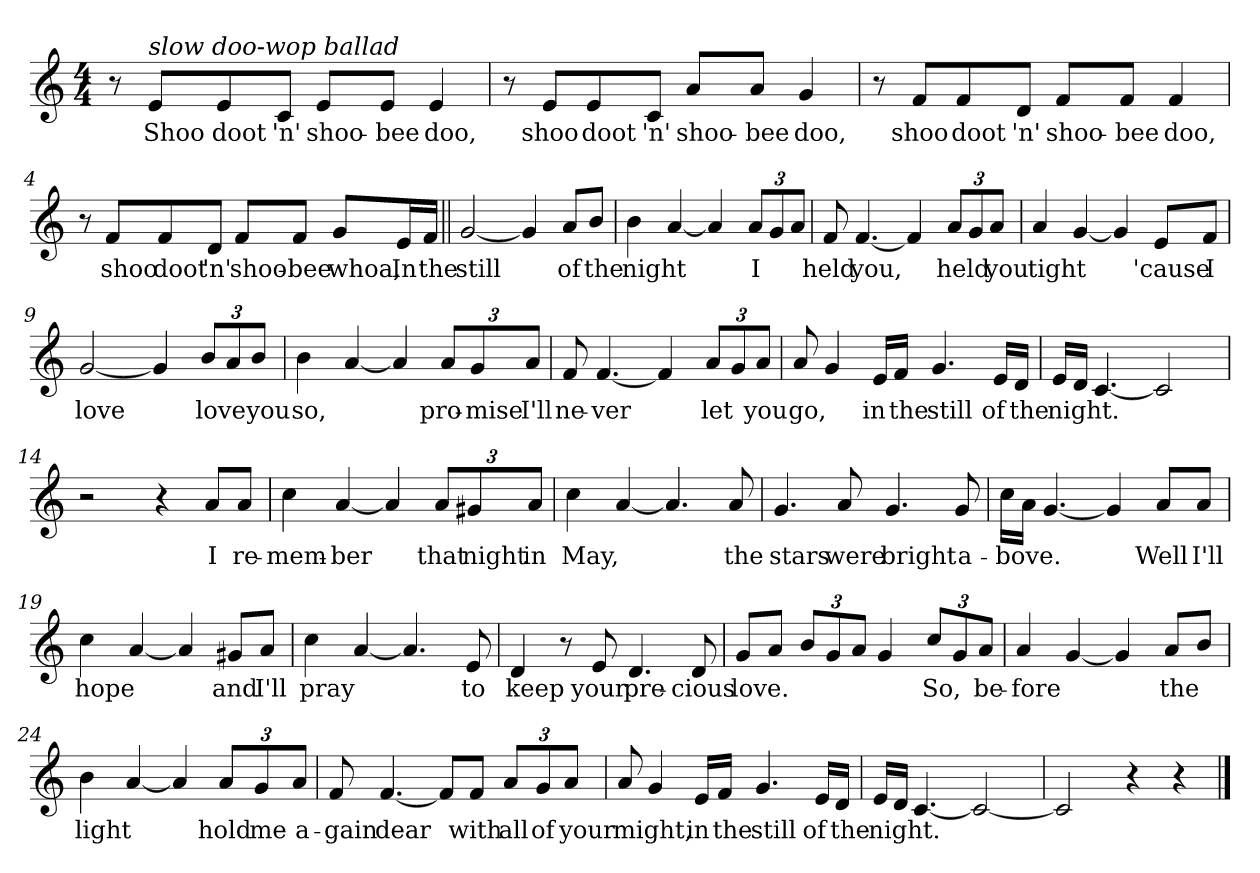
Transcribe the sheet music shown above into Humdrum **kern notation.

**kern	**text
*part1	*part1
*staff1	*staff1
*clefG2	*
*k[]	*
*C:	*
*M4/4	*
=1	=1
8r	.
!LO:TX:a:i:t=slow doo-wop ballad	!
!	!LO:LY:b
8e/L	Shoo
!	!LO:LY:b
8e/	doot
!	!LO:LY:b
8c/J	'n'
!	!LO:LY:b
8e/L	shoo-
!	!LO:LY:b
8e/J	-bee
!	!LO:LY:b
4e/	doo,
=2	=2
8r	.
!	!LO:LY:b
8e/L	shoo
!	!LO:LY:b
8e/	doot
!	!LO:LY:b
8c/J	'n'
!	!LO:LY:b
8a/L	shoo-
!	!LO:LY:b
8a/J	-bee
!	!LO:LY:b
4g/	doo,
=3	=3
8r	.
!	!LO:LY:b
8f/L	shoo
!	!LO:LY:b
8f/	doot
!	!LO:LY:b
8d/J	'n'
!	!LO:LY:b
8f/L	shoo-
!	!LO:LY:b
8f/J	-bee
!	!LO:LY:b
4f/	doo,
!!LO:LB:g=z
=4	=4
8r	.
!	!LO:LY:b
8f/L	shoo
!	!LO:LY:b
8f/	doot
!	!LO:LY:b
8d/J	'n'
!	!LO:LY:b
8f/L	shoo-
!	!LO:LY:b
8f/J	-bee
!	!LO:LY:b
8g/L	whoa,
!	!LO:LY:b
16e/L	In
!	!LO:LY:b
16f/JJ	the
=5||	=5||
!	!LO:LY:b
[2g/	still
4g/]	.
!	!LO:LY:b
8a/L	of
!	!LO:LY:b
8b/J	the
=6	=6
!	!LO:LY:b
4b\	night
[4a/	.
4a/]	.
!	!LO:LY:b
12a/L	I
12g/	.
12a/J	.
=7	=7
!	!LO:LY:b
8f/	held
!	!LO:LY:b
[4.f/	you,
4f/]	.
!	!LO:LY:b
12a/L	held
12g/	.
!	!LO:LY:b
12a/J	you
!!LO:LB:g=z
=8	=8
!	!LO:LY:b
4a/	tight
[4g/	.
4g/]	.
!	!LO:LY:b
8e/L	'cause
!	!LO:LY:b
8f/J	I
=9	=9
!	!LO:LY:b
[2g/	love
4g/]	.
!	!LO:LY:b
12b/L	love
12a/	.
!	!LO:LY:b
12b/J	you
=10	=10
!	!LO:LY:b
4b\	so,
[4a/	.
4a/]	.
!	!LO:LY:b
12a/L	pro-
!	!LO:LY:b
12g/	-mise
!	!LO:LY:b
12a/J	I'll
=11	=11
!	!LO:LY:b
8f/	ne-
!	!LO:LY:b
[4.f/	-ver
4f/]	.
!	!LO:LY:b
12a/L	let
12g/	.
!	!LO:LY:b
12a/J	you
!!LO:LB:g=z
=12	=12
!	!LO:LY:b
8a/	go,
4g/	.
!	!LO:LY:b
16e/LL	in
!	!LO:LY:b
16f/JJ	the
!	!LO:LY:b
4.g/	still
!	!LO:LY:b
16e/LL	of
!	!LO:LY:b
16d/JJ	the
=13	=13
!	!LO:LY:b
16e/LL	night.
16d/JJ	.
[4.c/	.
2c/]	.
=14	=14
2r	.
4r	.
!	!LO:LY:b
8a/L	I
!	!LO:LY:b
8a/J	re-
=15	=15
!	!LO:LY:b
4cc\	-mem-
!	!LO:LY:b
[4a/	-ber
4a/]	.
!	!LO:LY:b
12a/L	that
!	!LO:LY:b
12g#X/	night
!	!LO:LY:b
12a/J	in
=16	=16
!	!LO:LY:b
4cc\	May,
[4a/	.
4.a/]	.
!	!LO:LY:b
8a/	the
!!LO:LB:g=z
=17	=17
!	!LO:LY:b
4.g/	stars
!	!LO:LY:b
8a/	were
!	!LO:LY:b
4.g/	bright
!	!LO:LY:b
8g/	a-
=18	=18
!	!LO:LY:b
16cc\LL	-bove.
16a\JJ	.
[4.g/	.
4g/]	.
!	!LO:LY:b
8a/L	Well
!	!LO:LY:b
8a/J	I'll
=19	=19
!	!LO:LY:b
4cc\	hope
[4a/	.
4a/]	.
!	!LO:LY:b
8g#X/L	and
!	!LO:LY:b
8a/J	I'll
=20	=20
!	!LO:LY:b
4cc\	pray
[4a/	.
4.a/]	.
!	!LO:LY:b
8e/	to
!!LO:LB:g=z
=21	=21
!	!LO:LY:b
4d/	keep
8r	.
!	!LO:LY:b
8e/	your
!	!LO:LY:b
4.d/	pre-
!	!LO:LY:b
8d/	-cious
=22	=22
!	!LO:LY:b
8g/L	love.
8a/J	.
12b/L	.
12g/	.
12a/J	.
4g/	.
!	!LO:LY:b
12cc/L	So,
12g/	.
!	!LO:LY:b
12a/J	be-
=23	=23
!	!LO:LY:b
4a/	-fore
[4g/	.
4g/]	.
!	!LO:LY:b
8a/L	the
8b/J	.
=24	=24
!	!LO:LY:b
4b\	light
[4a/	.
4a/]	.
!	!LO:LY:b
12a/L	hold
!	!LO:LY:b
12g/	me
!	!LO:LY:b
12a/J	a-
!!LO:LB:g=z
=25	=25
!	!LO:LY:b
8f/	-gain
!	!LO:LY:b
[4.f/	dear
8f/L]	.
!	!LO:LY:b
8f/J	with
!	!LO:LY:b
12a/L	all
!	!LO:LY:b
12g/	of
!	!LO:LY:b
12a/J	your
=26	=26
!	!LO:LY:b
8a/	might,
4g/	.
!	!LO:LY:b
16e/LL	in
!	!LO:LY:b
16f/JJ	the
!	!LO:LY:b
4.g/	still
!	!LO:LY:b
16e/LL	of
!	!LO:LY:b
16d/JJ	the
=27	=27
!	!LO:LY:b
16e/LL	night.
16d/JJ	.
[4.c/	.
2c/_	.
=28	=28
2c/]	.
4r	.
4r	.
==	==
*-	*-
